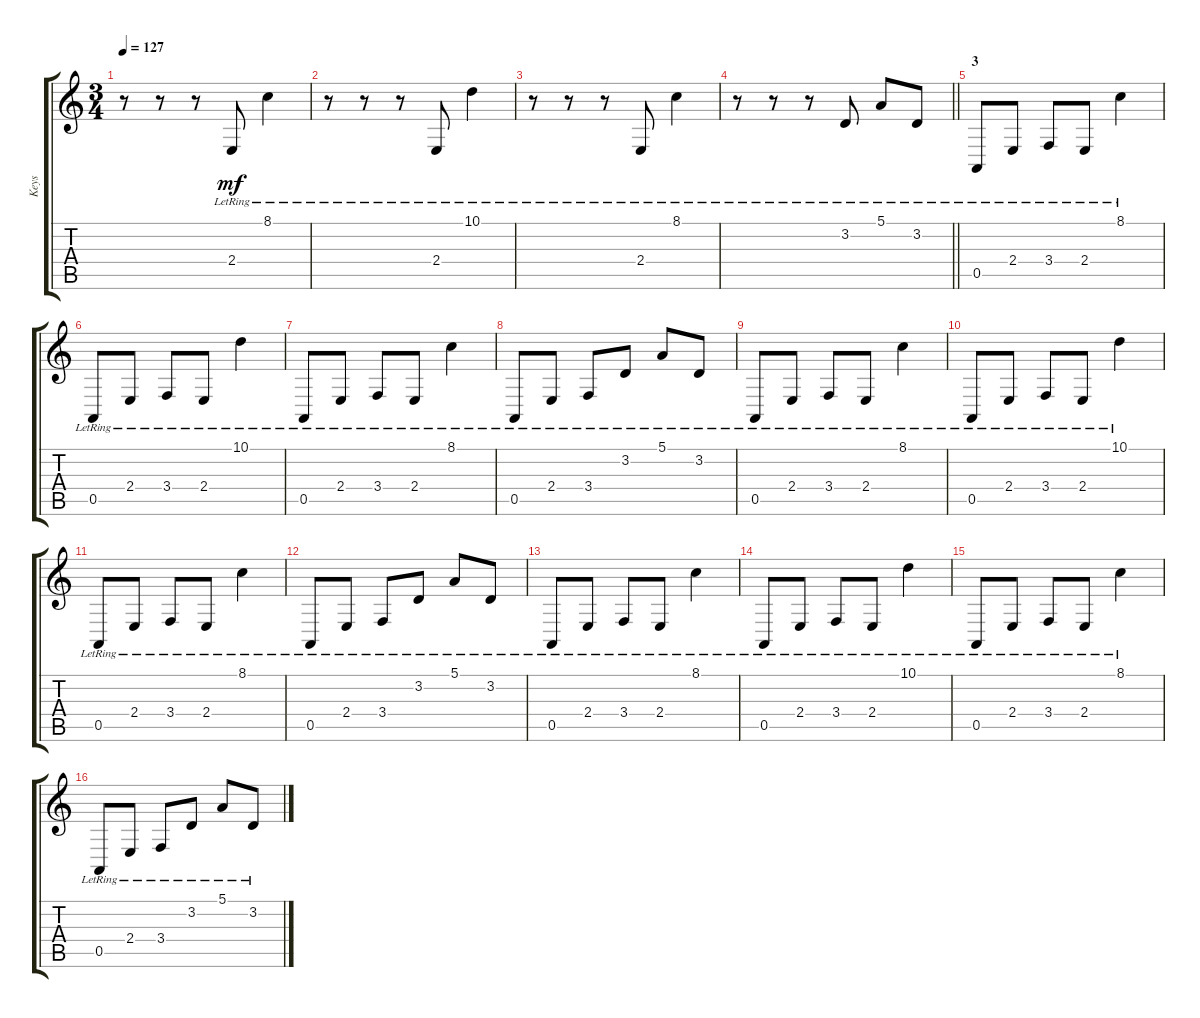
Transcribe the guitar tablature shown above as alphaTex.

\track ("Keys" "Keys") {instrument acousticgrandpiano}
\staff {score tabs}
\tuning (E4 B3 G3 D3 A2 E2) {hide}
\ts (3 4)
\tempo 127
\clef g2
\ks c
r.8{dy mf} r.8 r.8 2.4{lr}.8 8.1{lr}.4 |
r.8 r.8 r.8 2.4{lr}.8 10.1{lr}.4 |
r.8 r.8 r.8 2.4{lr}.8 8.1{lr}.4 |
\barLineRight lightlight
r.8 r.8 r.8 3.2{lr}.8 5.1{lr}.8 3.2{lr}.8 |
\section ("" "3")
0.5{lr}.8 2.4{lr}.8 3.4{lr}.8 2.4{lr}.8 8.1{lr}.4 |
0.5{lr}.8 2.4{lr}.8 3.4{lr}.8 2.4{lr}.8 10.1{lr}.4 |
0.5{lr}.8 2.4{lr}.8 3.4{lr}.8 2.4{lr}.8 8.1{lr}.4 |
0.5{lr}.8 2.4{lr}.8 3.4{lr}.8 3.2{lr}.8 5.1{lr}.8 3.2{lr}.8 |
0.5{lr}.8 2.4{lr}.8 3.4{lr}.8 2.4{lr}.8 8.1{lr}.4 |
0.5{lr}.8 2.4{lr}.8 3.4{lr}.8 2.4{lr}.8 10.1{lr}.4 |
0.5{lr}.8 2.4{lr}.8 3.4{lr}.8 2.4{lr}.8 8.1{lr}.4 |
0.5{lr}.8 2.4{lr}.8 3.4{lr}.8 3.2{lr}.8 5.1{lr}.8 3.2{lr}.8 |
0.5{lr}.8 2.4{lr}.8 3.4{lr}.8 2.4{lr}.8 8.1{lr}.4 |
0.5{lr}.8 2.4{lr}.8 3.4{lr}.8 2.4{lr}.8 10.1{lr}.4 |
0.5{lr}.8 2.4{lr}.8 3.4{lr}.8 2.4{lr}.8 8.1{lr}.4 |
0.5{lr}.8 2.4{lr}.8 3.4{lr}.8 3.2{lr}.8 5.1{lr}.8 3.2{lr}.8
